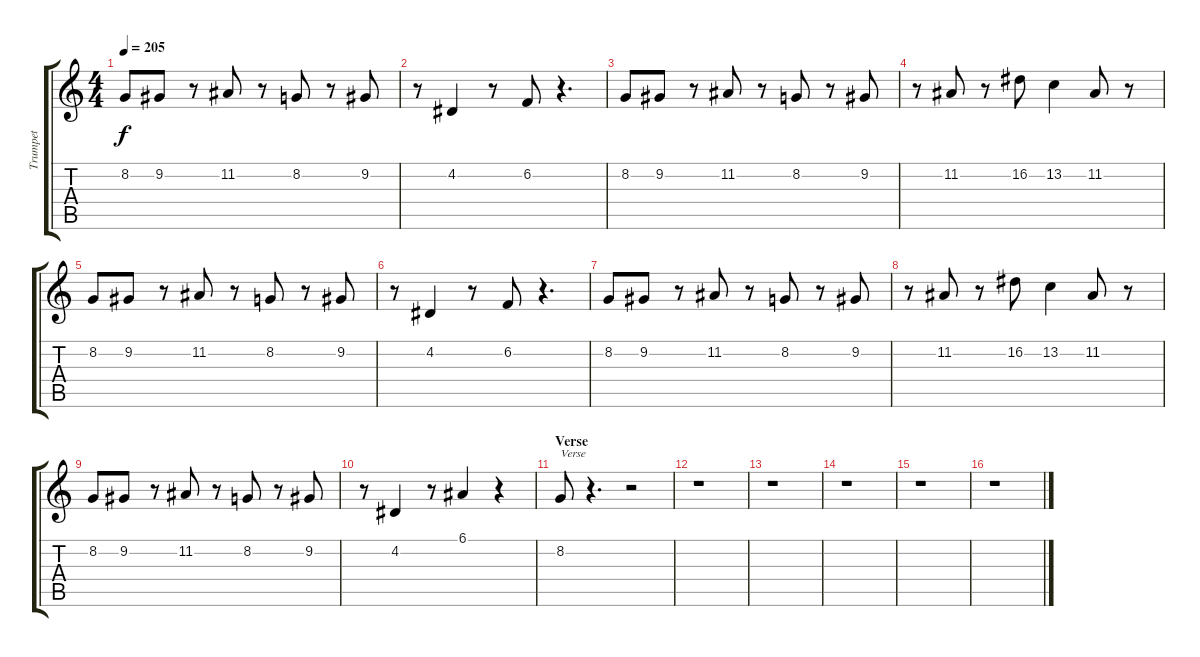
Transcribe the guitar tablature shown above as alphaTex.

\track ("Trumpet" "Trumpet") {instrument trumpet}
\staff {score tabs}
\tuning (E4 B3 G3 D3 A2 E2) {hide}
\ts (4 4)
\tempo 205
\clef g2
\ks c
8.2.8{dy f} 9.2.8 r.8 11.2.8 r.8 8.2.8 r.8 9.2.8 |
r.8 4.2.4 r.8 6.2.8 r.4{d} |
8.2.8 9.2.8 r.8 11.2.8 r.8 8.2.8 r.8 9.2.8 |
r.8 11.2.8 r.8 16.2.8 13.2.4 11.2.8 r.8 |
8.2.8 9.2.8 r.8 11.2.8 r.8 8.2.8 r.8 9.2.8 |
r.8 4.2.4 r.8 6.2.8 r.4{d} |
8.2.8 9.2.8 r.8 11.2.8 r.8 8.2.8 r.8 9.2.8 |
r.8 11.2.8 r.8 16.2.8 13.2.4 11.2.8 r.8 |
8.2.8 9.2.8 r.8 11.2.8 r.8 8.2.8 r.8 9.2.8 |
r.8 4.2.4 r.8 6.1.4 r.4 |
\section ("" "Verse")
8.2.8{txt "Verse"} r.4{d} r.2 |
r.1 |
r.1 |
r.1 |
r.1 |
r.1
